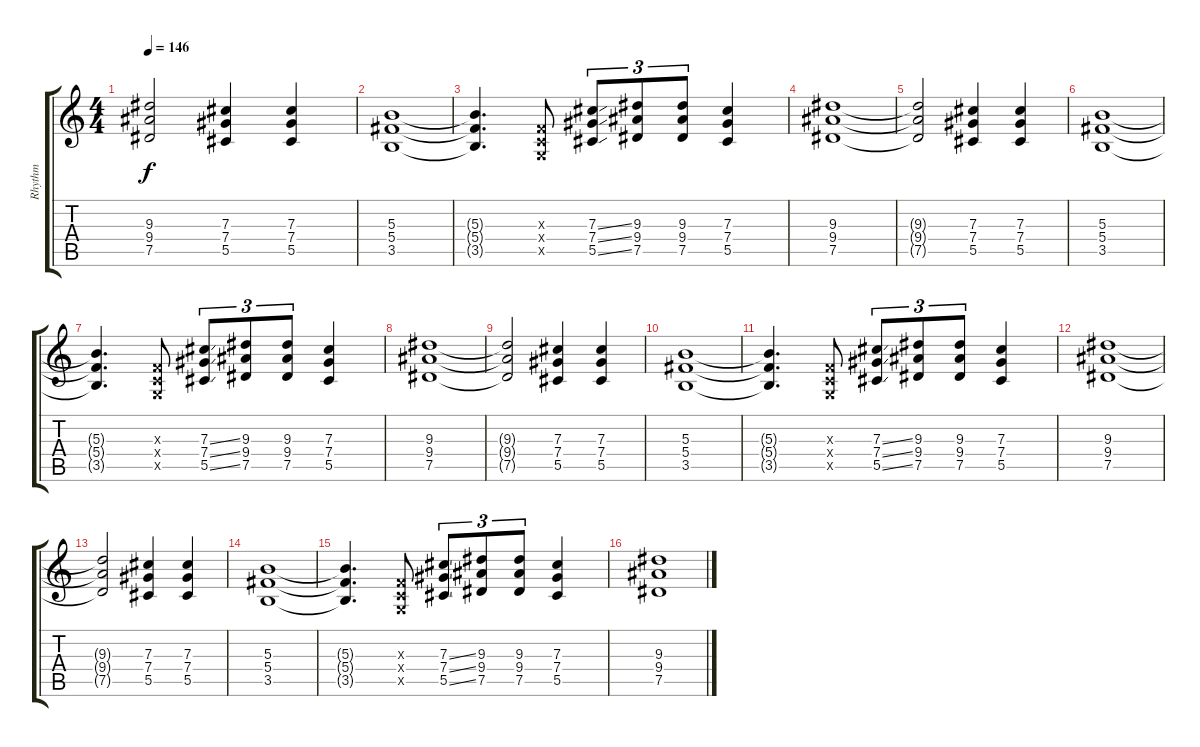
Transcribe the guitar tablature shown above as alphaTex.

\track ("Rhythm" "Rhythm") {instrument electricguitarmuted}
\staff {score tabs}
\tuning (Eb4 Bb3 Gb3 Db3 Ab2 Eb2) {hide}
\ts (4 4)
\tempo 146
\clef g2
\ks c
(9.3{t} 9.4{t} 7.5{t}).2{dy f} (7.3 7.4 5.5).4 (7.3 7.4 5.5).4 |
(5.3 5.4 3.5).1 |
(5.3{t} 5.4{t} 3.5{t}).4{d} (-1.3{x} -1.4{x} -1.5{x}).8 (7.3{ss} 7.4{ss} 5.5{ss}).8{tu (3 2)} (9.3 9.4 7.5).8{tu (3 2)} (9.3 9.4 7.5).8{tu (3 2)} (7.3 7.4 5.5).4 |
(9.3 9.4 7.5).1 |
(9.3{t} 9.4{t} 7.5{t}).2 (7.3 7.4 5.5).4 (7.3 7.4 5.5).4 |
(5.3 5.4 3.5).1 |
(5.3{t} 5.4{t} 3.5{t}).4{d} (-1.3{x} -1.4{x} -1.5{x}).8 (7.3{ss} 7.4{ss} 5.5{ss}).8{tu (3 2)} (9.3 9.4 7.5).8{tu (3 2)} (9.3 9.4 7.5).8{tu (3 2)} (7.3 7.4 5.5).4 |
(9.3 9.4 7.5).1 |
(9.3{t} 9.4{t} 7.5{t}).2 (7.3 7.4 5.5).4 (7.3 7.4 5.5).4 |
(5.3 5.4 3.5).1 |
(5.3{t} 5.4{t} 3.5{t}).4{d} (-1.3{x} -1.4{x} -1.5{x}).8 (7.3{ss} 7.4{ss} 5.5{ss}).8{tu (3 2)} (9.3 9.4 7.5).8{tu (3 2)} (9.3 9.4 7.5).8{tu (3 2)} (7.3 7.4 5.5).4 |
(9.3 9.4 7.5).1 |
(9.3{t} 9.4{t} 7.5{t}).2 (7.3 7.4 5.5).4 (7.3 7.4 5.5).4 |
(5.3 5.4 3.5).1 |
(5.3{t} 5.4{t} 3.5{t}).4{d} (-1.3{x} -1.4{x} -1.5{x}).8 (7.3{ss} 7.4{ss} 5.5{ss}).8{tu (3 2)} (9.3 9.4 7.5).8{tu (3 2)} (9.3 9.4 7.5).8{tu (3 2)} (7.3 7.4 5.5).4 |
(9.3 9.4 7.5).1
